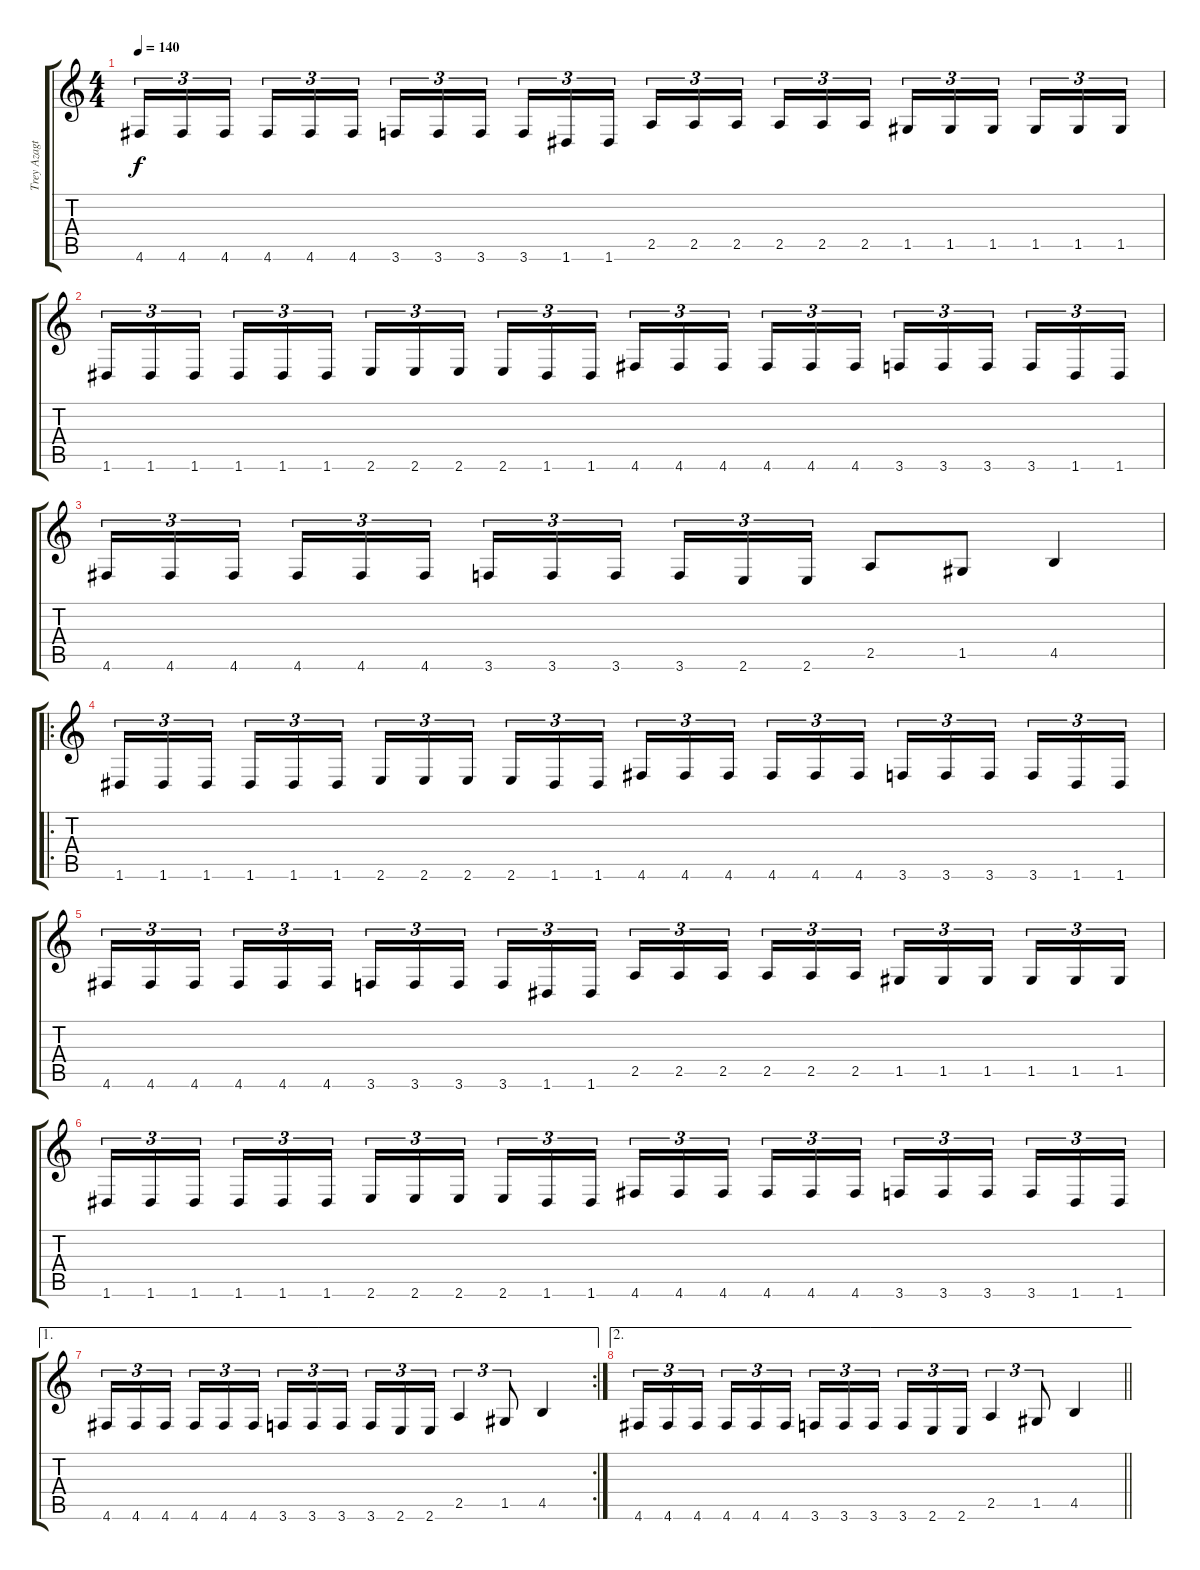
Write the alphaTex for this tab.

\track ("Trey Azagthoth 2" "Trey Azagt") {instrument distortionguitar}
\staff {score tabs}
\tuning (D4 A3 F3 C3 G2 D2) {hide}
\ts (4 4)
\tempo 140
\clef g2
\ks c
4.6.16{tu (3 2) dy f} 4.6.16{tu (3 2)} 4.6.16{tu (3 2) beam splitsecondary} 4.6.16{tu (3 2)} 4.6.16{tu (3 2)} 4.6.16{tu (3 2)} 3.6.16{tu (3 2)} 3.6.16{tu (3 2)} 3.6.16{tu (3 2) beam splitsecondary} 3.6.16{tu (3 2)} 1.6.16{tu (3 2)} 1.6.16{tu (3 2)} 2.5.16{tu (3 2)} 2.5.16{tu (3 2)} 2.5.16{tu (3 2) beam splitsecondary} 2.5.16{tu (3 2)} 2.5.16{tu (3 2)} 2.5.16{tu (3 2)} 1.5.16{tu (3 2)} 1.5.16{tu (3 2)} 1.5.16{tu (3 2) beam splitsecondary} 1.5.16{tu (3 2)} 1.5.16{tu (3 2)} 1.5.16{tu (3 2)} |
1.6.16{tu (3 2)} 1.6.16{tu (3 2)} 1.6.16{tu (3 2) beam splitsecondary} 1.6.16{tu (3 2)} 1.6.16{tu (3 2)} 1.6.16{tu (3 2)} 2.6.16{tu (3 2)} 2.6.16{tu (3 2)} 2.6.16{tu (3 2) beam splitsecondary} 2.6.16{tu (3 2)} 1.6.16{tu (3 2)} 1.6.16{tu (3 2)} 4.6.16{tu (3 2)} 4.6.16{tu (3 2)} 4.6.16{tu (3 2) beam splitsecondary} 4.6.16{tu (3 2)} 4.6.16{tu (3 2)} 4.6.16{tu (3 2)} 3.6.16{tu (3 2)} 3.6.16{tu (3 2)} 3.6.16{tu (3 2) beam splitsecondary} 3.6.16{tu (3 2)} 1.6.16{tu (3 2)} 1.6.16{tu (3 2)} |
4.6.16{tu (3 2)} 4.6.16{tu (3 2)} 4.6.16{tu (3 2) beam splitsecondary} 4.6.16{tu (3 2)} 4.6.16{tu (3 2)} 4.6.16{tu (3 2)} 3.6.16{tu (3 2)} 3.6.16{tu (3 2)} 3.6.16{tu (3 2) beam splitsecondary} 3.6.16{tu (3 2)} 2.6.16{tu (3 2)} 2.6.16{tu (3 2)} 2.5.8 1.5.8 4.5.4 |
\ro
1.6.16{tu (3 2)} 1.6.16{tu (3 2)} 1.6.16{tu (3 2) beam splitsecondary} 1.6.16{tu (3 2)} 1.6.16{tu (3 2)} 1.6.16{tu (3 2)} 2.6.16{tu (3 2)} 2.6.16{tu (3 2)} 2.6.16{tu (3 2) beam splitsecondary} 2.6.16{tu (3 2)} 1.6.16{tu (3 2)} 1.6.16{tu (3 2)} 4.6.16{tu (3 2)} 4.6.16{tu (3 2)} 4.6.16{tu (3 2) beam splitsecondary} 4.6.16{tu (3 2)} 4.6.16{tu (3 2)} 4.6.16{tu (3 2)} 3.6.16{tu (3 2)} 3.6.16{tu (3 2)} 3.6.16{tu (3 2) beam splitsecondary} 3.6.16{tu (3 2)} 1.6.16{tu (3 2)} 1.6.16{tu (3 2)} |
4.6.16{tu (3 2)} 4.6.16{tu (3 2)} 4.6.16{tu (3 2) beam splitsecondary} 4.6.16{tu (3 2)} 4.6.16{tu (3 2)} 4.6.16{tu (3 2)} 3.6.16{tu (3 2)} 3.6.16{tu (3 2)} 3.6.16{tu (3 2) beam splitsecondary} 3.6.16{tu (3 2)} 1.6.16{tu (3 2)} 1.6.16{tu (3 2)} 2.5.16{tu (3 2)} 2.5.16{tu (3 2)} 2.5.16{tu (3 2) beam splitsecondary} 2.5.16{tu (3 2)} 2.5.16{tu (3 2)} 2.5.16{tu (3 2)} 1.5.16{tu (3 2)} 1.5.16{tu (3 2)} 1.5.16{tu (3 2) beam splitsecondary} 1.5.16{tu (3 2)} 1.5.16{tu (3 2)} 1.5.16{tu (3 2)} |
1.6.16{tu (3 2)} 1.6.16{tu (3 2)} 1.6.16{tu (3 2) beam splitsecondary} 1.6.16{tu (3 2)} 1.6.16{tu (3 2)} 1.6.16{tu (3 2)} 2.6.16{tu (3 2)} 2.6.16{tu (3 2)} 2.6.16{tu (3 2) beam splitsecondary} 2.6.16{tu (3 2)} 1.6.16{tu (3 2)} 1.6.16{tu (3 2)} 4.6.16{tu (3 2)} 4.6.16{tu (3 2)} 4.6.16{tu (3 2) beam splitsecondary} 4.6.16{tu (3 2)} 4.6.16{tu (3 2)} 4.6.16{tu (3 2)} 3.6.16{tu (3 2)} 3.6.16{tu (3 2)} 3.6.16{tu (3 2) beam splitsecondary} 3.6.16{tu (3 2)} 1.6.16{tu (3 2)} 1.6.16{tu (3 2)} |
\ae 1
\rc 2
4.6.16{tu (3 2)} 4.6.16{tu (3 2)} 4.6.16{tu (3 2) beam splitsecondary} 4.6.16{tu (3 2)} 4.6.16{tu (3 2)} 4.6.16{tu (3 2)} 3.6.16{tu (3 2)} 3.6.16{tu (3 2)} 3.6.16{tu (3 2) beam splitsecondary} 3.6.16{tu (3 2)} 2.6.16{tu (3 2)} 2.6.16{tu (3 2)} 2.5.4{tu (3 2)} 1.5.8{tu (3 2)} 4.5.4 |
\ae 2
\barLineRight lightlight
4.6.16{tu (3 2)} 4.6.16{tu (3 2)} 4.6.16{tu (3 2) beam splitsecondary} 4.6.16{tu (3 2)} 4.6.16{tu (3 2)} 4.6.16{tu (3 2)} 3.6.16{tu (3 2)} 3.6.16{tu (3 2)} 3.6.16{tu (3 2) beam splitsecondary} 3.6.16{tu (3 2)} 2.6.16{tu (3 2)} 2.6.16{tu (3 2)} 2.5.4{tu (3 2)} 1.5.8{tu (3 2)} 4.5.4
